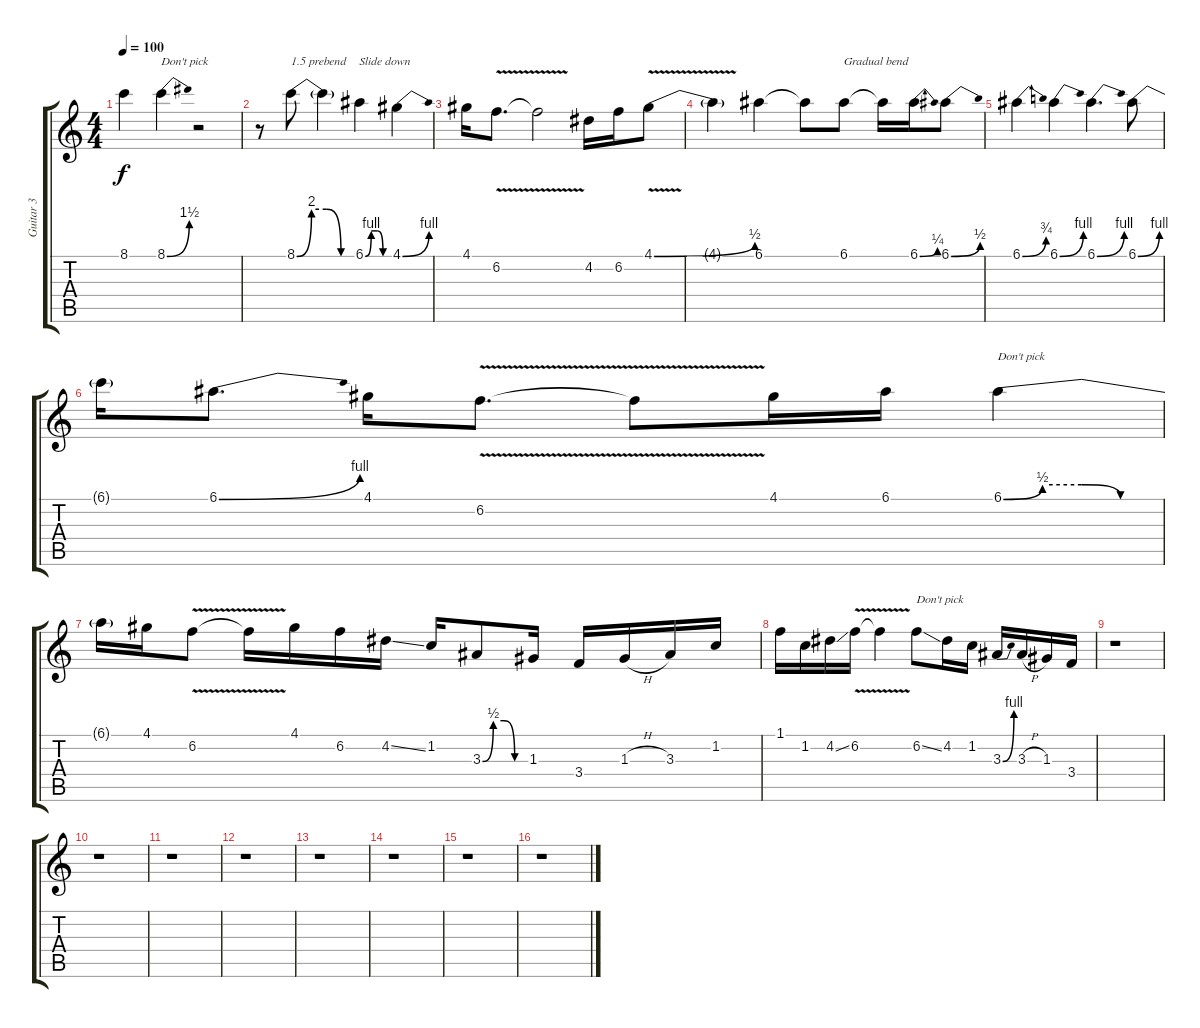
\track ("Guitar 3" "Guitar 3") {instrument electricguitarjazz}
\staff {score tabs}
\tuning (E4 B3 G3 D3 A2 E2) {hide}
\ts (4 4)
\tempo 100
\clef g2
\ks c
8.1{t}.4{dy f} 8.1{be (bend 0 0 60 6)}.4{txt "Don't pick"} r.2 |
r.8 8.1{be (custom 0 0 15 8 30 8 45 0 60 0)}.8{txt "1.5 prebend"} 8.1{t}.4 6.1{be (custom 0 0 15 4 30 4 45 0 60 0)}.4{txt "Slide down"} 4.1{be (bend 0 0 60 4)}.4 |
4.1.16 6.2{v}.8{d} 6.2{t}.2 4.2.16 6.2.16 4.1{be (bend 0 0 60 2) v}.8 |
4.1{t}.4 6.1.4 6.1{t}.8 6.1.8{txt "Gradual bend"} 6.1{t}.16 6.1{be (bend 0 0 60 1)}.16 6.1{be (bend 0 0 60 2)}.8 |
6.1{be (bend 0 0 60 3)}.4 6.1{be (bend 0 0 60 4)}.4 6.1{be (bend 0 0 60 4)}.4{d} 6.1{be (bend 0 0 60 4)}.8 |
6.1{t}.16 6.1{be (bend 0 0 60 4)}.8{d} 4.1.16 6.2{v}.8{d} 6.2{t}.8 4.1.16 6.1.16 6.1{be (custom 0 0 15 2 30 2 45 0 60 0)}.4{txt "Don't pick"} |
6.1{t}.16 4.1.16 6.2{v}.8 6.2{t}.16 4.1.16 6.2.16 4.2{ss}.16 1.2.16 3.3{be (custom 0 0 15 2 30 2 45 0 60 0)}.8 1.3.16 3.4.16 1.3{h}.16 3.3.16 1.2.16 |
1.1.16 1.2.16 4.2{ss}.16 6.2{v}.16 6.2{t}.4 6.2{ss}.8{txt "Don't pick"} 4.2.16 1.2.16 3.3{be (bend 0 0 60 4)}.16 3.3{h}.16 1.3.16 3.4.16 |
r.1 |
r.1 |
r.1 |
r.1 |
r.1 |
r.1 |
r.1 |
r.1
